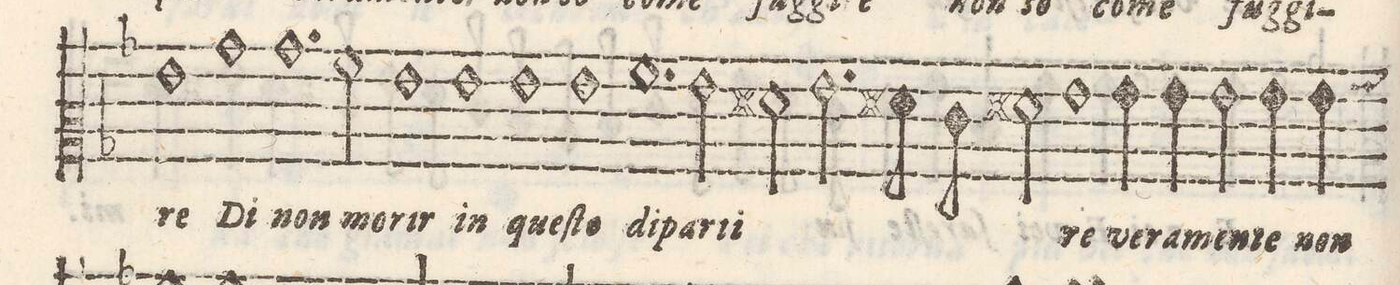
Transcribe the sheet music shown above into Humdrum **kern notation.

**kern	**text
*I"ALTO	*
*clefC2	*
*k[b-]	*
*met(C)	*
*M2/1	*
1g	-re
=20-	=20-
1b-	Di
1.b-	non
=21-	=21-
2a\	mo-
1g	-rir
=22-	=22-
1g	in
1g	queſ-
=23-	=23-
1g	-to
1.a	di
=24-	=24-
2g\	-par-
2f#X\	-ti-
2.g\	.
=25-	=25-
8f#X\	.
8e\	.
2f#X\	.
1g	-re
=26-	=26-
4g\	ve-
4g\	-ra-
2g\	-men-
4g\	-te
4g\	non
*-	*-
